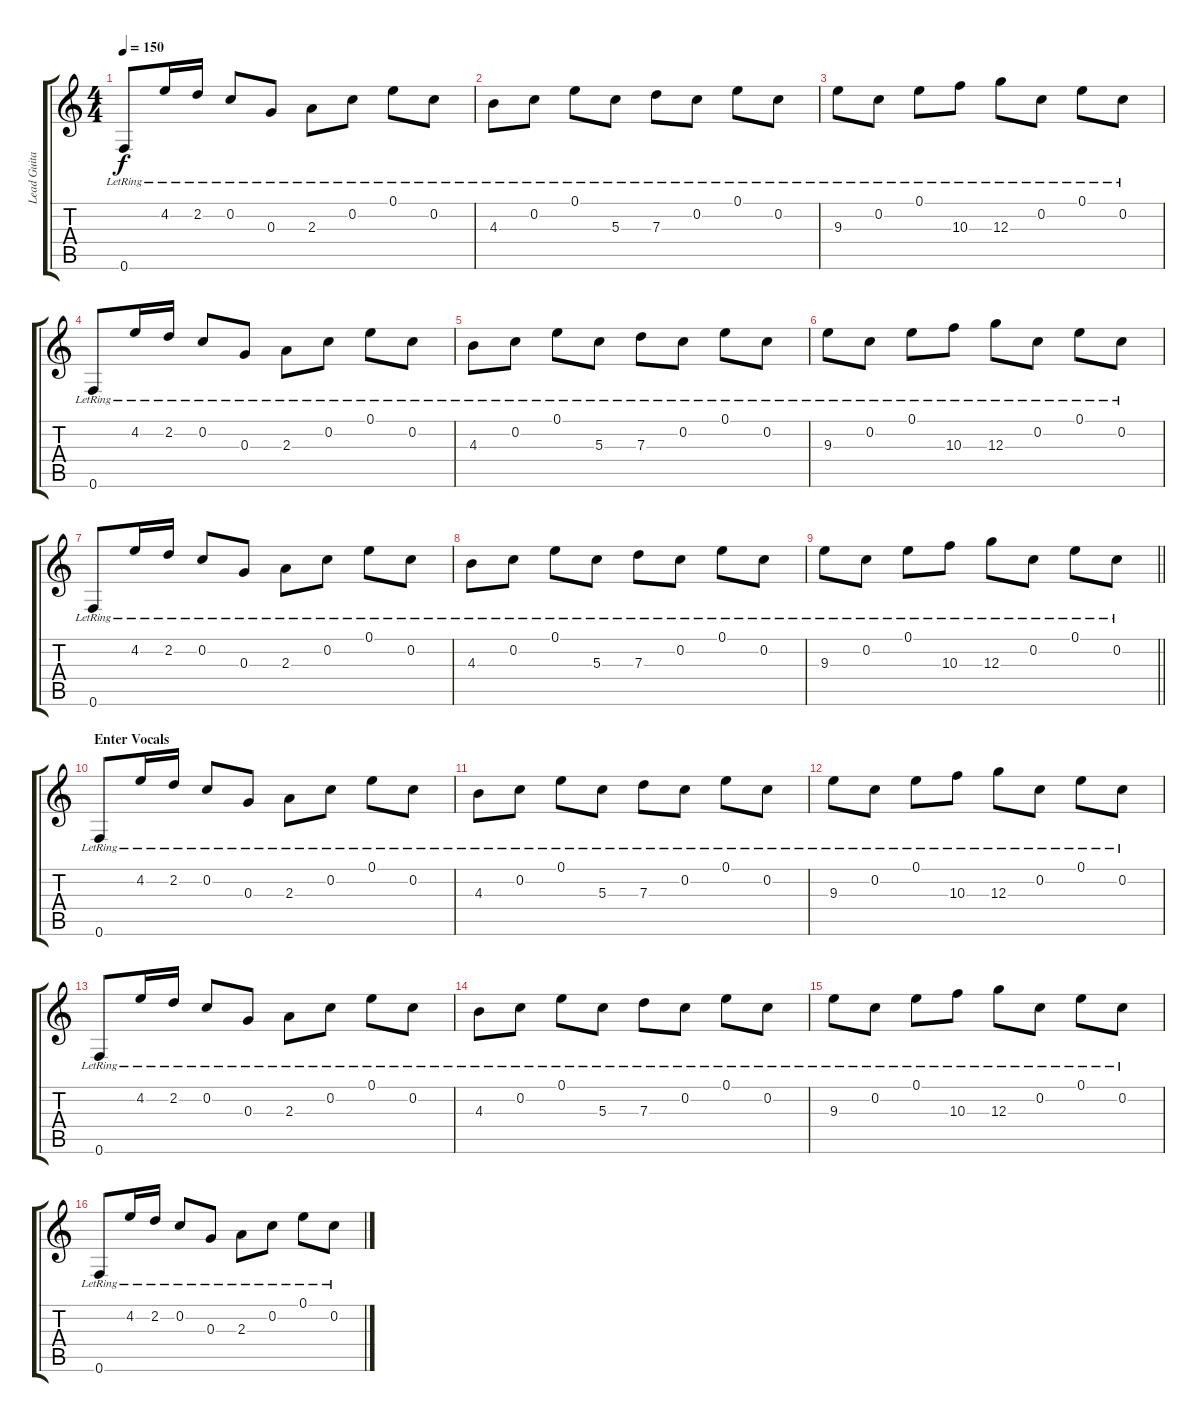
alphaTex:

\track ("Lead Guitar" "Lead Guita") {instrument electricguitarjazz}
\staff {score tabs}
\tuning (E4 C4 G3 C3 A2 F2) {hide}
\ts (4 4)
\tempo 150
\clef g2
\ks c
0.6{lr}.8{dy f} 4.2{lr}.16 2.2{lr}.16 0.2{lr}.8 0.3{lr}.8 2.3{lr}.8 0.2{lr}.8 0.1{lr}.8 0.2{lr}.8 |
4.3{lr}.8 0.2{lr}.8 0.1{lr}.8 5.3{lr}.8 7.3{lr}.8 0.2{lr}.8 0.1{lr}.8 0.2{lr}.8 |
9.3{lr}.8 0.2{lr}.8 0.1{lr}.8 10.3{lr}.8 12.3{lr}.8 0.2{lr}.8 0.1{lr}.8 0.2{lr}.8 |
0.6{lr}.8 4.2{lr}.16 2.2{lr}.16 0.2{lr}.8 0.3{lr}.8 2.3{lr}.8 0.2{lr}.8 0.1{lr}.8 0.2{lr}.8 |
4.3{lr}.8 0.2{lr}.8 0.1{lr}.8 5.3{lr}.8 7.3{lr}.8 0.2{lr}.8 0.1{lr}.8 0.2{lr}.8 |
9.3{lr}.8 0.2{lr}.8 0.1{lr}.8 10.3{lr}.8 12.3{lr}.8 0.2{lr}.8 0.1{lr}.8 0.2{lr}.8 |
0.6{lr}.8 4.2{lr}.16 2.2{lr}.16 0.2{lr}.8 0.3{lr}.8 2.3{lr}.8 0.2{lr}.8 0.1{lr}.8 0.2{lr}.8 |
4.3{lr}.8 0.2{lr}.8 0.1{lr}.8 5.3{lr}.8 7.3{lr}.8 0.2{lr}.8 0.1{lr}.8 0.2{lr}.8 |
\barLineRight lightlight
9.3{lr}.8 0.2{lr}.8 0.1{lr}.8 10.3{lr}.8 12.3{lr}.8 0.2{lr}.8 0.1{lr}.8 0.2{lr}.8 |
\section ("" "Enter Vocals")
0.6{lr}.8 4.2{lr}.16 2.2{lr}.16 0.2{lr}.8 0.3{lr}.8 2.3{lr}.8 0.2{lr}.8 0.1{lr}.8 0.2{lr}.8 |
4.3{lr}.8 0.2{lr}.8 0.1{lr}.8 5.3{lr}.8 7.3{lr}.8 0.2{lr}.8 0.1{lr}.8 0.2{lr}.8 |
9.3{lr}.8 0.2{lr}.8 0.1{lr}.8 10.3{lr}.8 12.3{lr}.8 0.2{lr}.8 0.1{lr}.8 0.2{lr}.8 |
0.6{lr}.8 4.2{lr}.16 2.2{lr}.16 0.2{lr}.8 0.3{lr}.8 2.3{lr}.8 0.2{lr}.8 0.1{lr}.8 0.2{lr}.8 |
4.3{lr}.8 0.2{lr}.8 0.1{lr}.8 5.3{lr}.8 7.3{lr}.8 0.2{lr}.8 0.1{lr}.8 0.2{lr}.8 |
9.3{lr}.8 0.2{lr}.8 0.1{lr}.8 10.3{lr}.8 12.3{lr}.8 0.2{lr}.8 0.1{lr}.8 0.2{lr}.8 |
0.6{lr}.8 4.2{lr}.16 2.2{lr}.16 0.2{lr}.8 0.3{lr}.8 2.3{lr}.8 0.2{lr}.8 0.1{lr}.8 0.2{lr}.8
